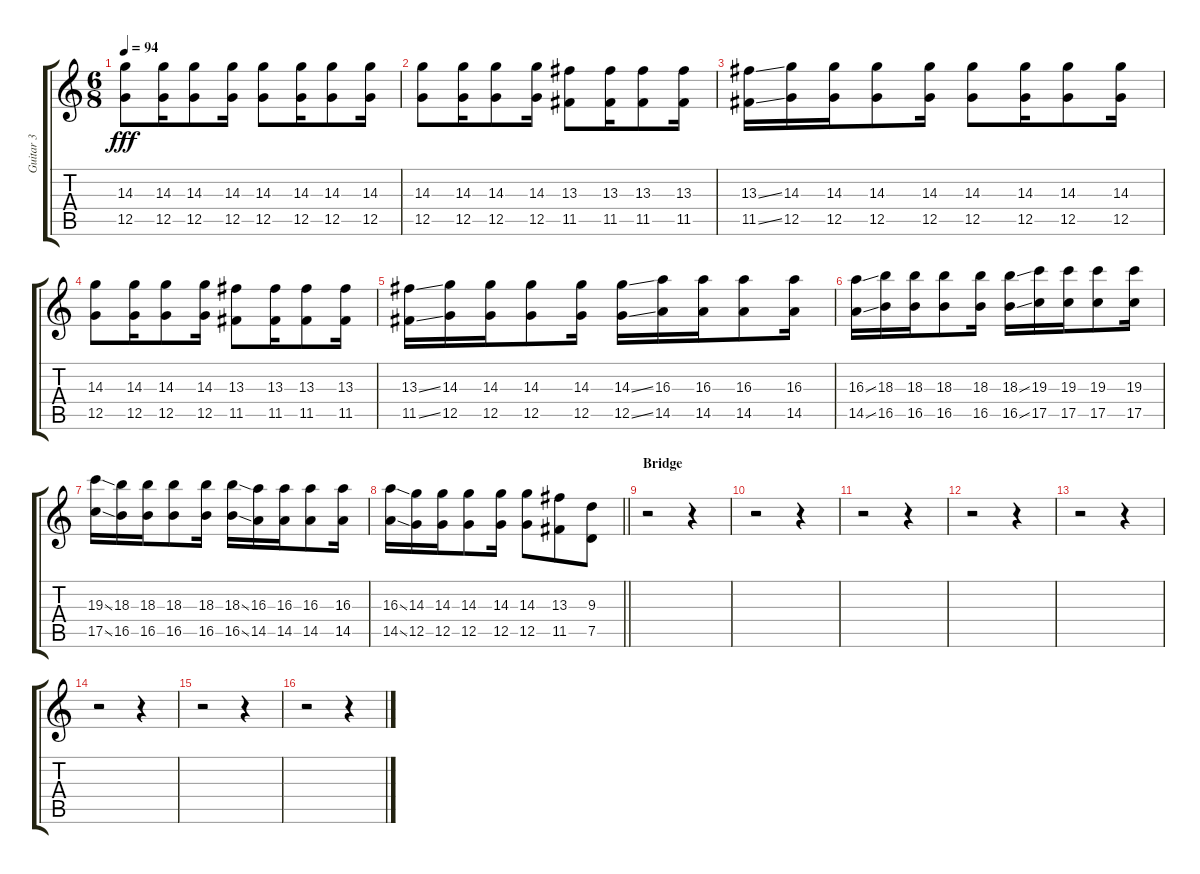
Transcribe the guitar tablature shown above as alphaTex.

\track ("Guitar 3" "Guitar 3") {instrument overdrivenguitar}
\staff {score tabs}
\tuning (D4 A3 F3 C3 G2 C2) {hide}
\ts (6 8)
\tempo 94
\clef g2
\ks c
(14.3 12.5).8{dy fff} (14.3 12.5).16 (14.3 12.5).8 (14.3 12.5).16 (14.3 12.5).8 (14.3 12.5).16 (14.3 12.5).8 (14.3 12.5).16 |
(14.3 12.5).8 (14.3 12.5).16 (14.3 12.5).8 (14.3 12.5).16 (13.3 11.5).8 (13.3 11.5).16 (13.3 11.5).8 (13.3 11.5).16 |
(13.3{ss} 11.5{ss}).16 (14.3 12.5).16 (14.3 12.5).16 (14.3 12.5).8 (14.3 12.5).16 (14.3 12.5).8 (14.3 12.5).16 (14.3 12.5).8 (14.3 12.5).16 |
(14.3 12.5).8 (14.3 12.5).16 (14.3 12.5).8 (14.3 12.5).16 (13.3 11.5).8 (13.3 11.5).16 (13.3 11.5).8 (13.3 11.5).16 |
(13.3{ss} 11.5{ss}).16 (14.3 12.5).16 (14.3 12.5).16 (14.3 12.5).8 (14.3 12.5).16 (14.3{ss} 12.5{ss}).16 (16.3 14.5).16 (16.3 14.5).16 (16.3 14.5).8 (16.3 14.5).16 |
(16.3{ss} 14.5{ss}).16 (18.3 16.5).16 (18.3 16.5).16 (18.3 16.5).8 (18.3 16.5).16 (18.3{ss} 16.5{ss}).16 (19.3 17.5).16 (19.3 17.5).16 (19.3 17.5).8 (19.3 17.5).16 |
(19.3{ss} 17.5{ss}).16 (18.3 16.5).16 (18.3 16.5).16 (18.3 16.5).8 (18.3 16.5).16 (18.3{ss} 16.5{ss}).16 (16.3 14.5).16 (16.3 14.5).16 (16.3 14.5).8 (16.3 14.5).16 |
\barLineRight lightlight
(16.3{ss} 14.5{ss}).16 (14.3 12.5).16 (14.3 12.5).16 (14.3 12.5).8 (14.3 12.5).16 (14.3 12.5).8 (13.3 11.5).8 (9.3 7.5).8 |
\section ("" "Bridge")
r.2 r.4 |
r.2 r.4 |
r.2 r.4 |
r.2 r.4 |
r.2 r.4 |
r.2 r.4 |
r.2 r.4 |
r.2 r.4
